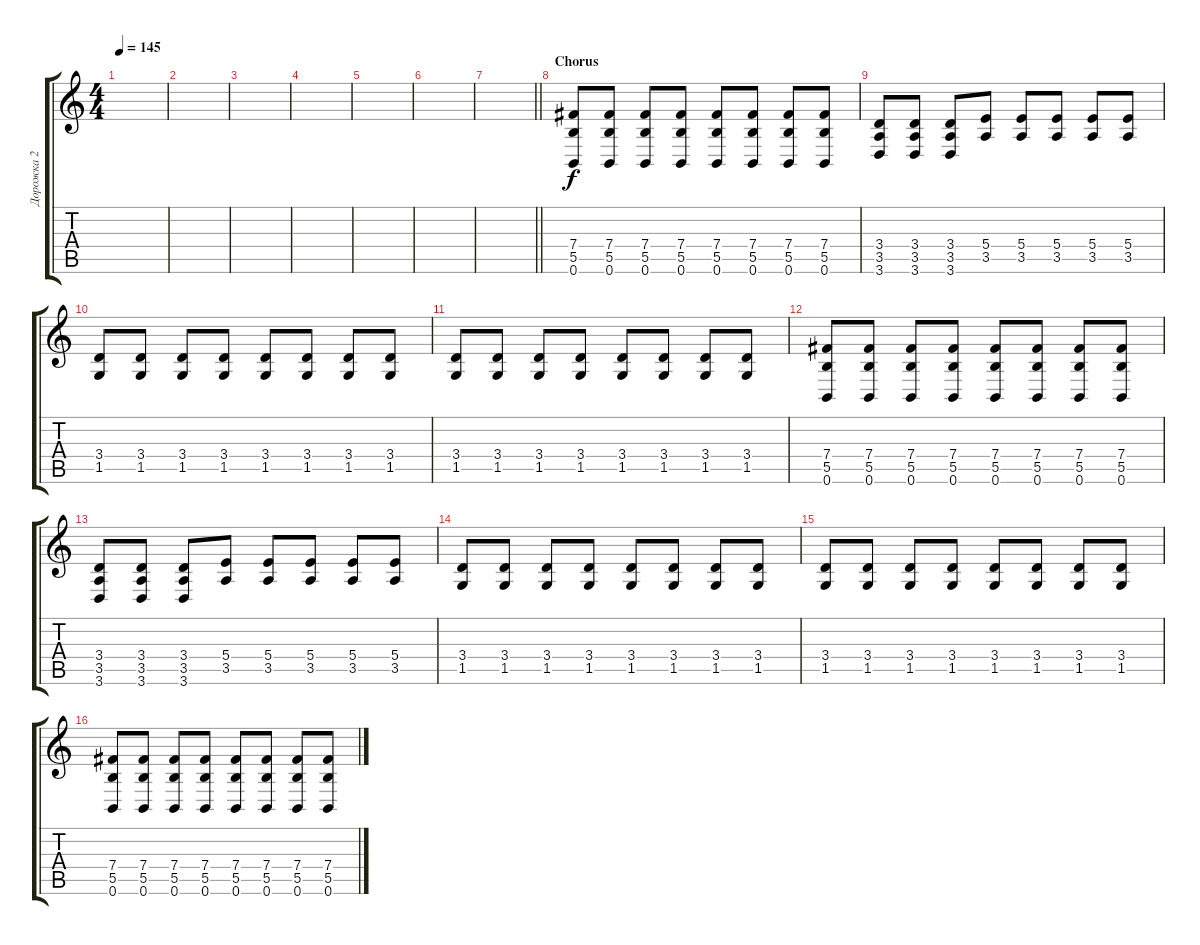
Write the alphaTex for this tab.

\track ("Дорожка 2" "Дорожка 2") {instrument overdrivenguitar}
\staff {score tabs}
\tuning (Db4 Ab3 E3 B2 Gb2 B1) {hide}
\ts (4 4)
\tempo 145
\clef g2
\ks c
|
|
|
|
|
|
\barLineRight lightlight
|
\section ("" "Chorus")
(7.4 5.5 0.6).8 (7.4 5.5 0.6).8 (7.4 5.5 0.6).8 (7.4 5.5 0.6).8 (7.4 5.5 0.6).8 (7.4 5.5 0.6).8 (7.4 5.5 0.6).8 (7.4 5.5 0.6).8 |
(3.4 3.5 3.6).8 (3.4 3.5 3.6).8 (3.4 3.5 3.6).8 (5.4 3.5).8 (5.4 3.5).8 (5.4 3.5).8 (5.4 3.5).8 (5.4 3.5).8 |
(3.4 1.5).8 (3.4 1.5).8 (3.4 1.5).8 (3.4 1.5).8 (3.4 1.5).8 (3.4 1.5).8 (3.4 1.5).8 (3.4 1.5).8 |
(3.4 1.5).8 (3.4 1.5).8 (3.4 1.5).8 (3.4 1.5).8 (3.4 1.5).8 (3.4 1.5).8 (3.4 1.5).8 (3.4 1.5).8 |
(7.4 5.5 0.6).8 (7.4 5.5 0.6).8 (7.4 5.5 0.6).8 (7.4 5.5 0.6).8 (7.4 5.5 0.6).8 (7.4 5.5 0.6).8 (7.4 5.5 0.6).8 (7.4 5.5 0.6).8 |
(3.4 3.5 3.6).8 (3.4 3.5 3.6).8 (3.4 3.5 3.6).8 (5.4 3.5).8 (5.4 3.5).8 (5.4 3.5).8 (5.4 3.5).8 (5.4 3.5).8 |
(3.4 1.5).8 (3.4 1.5).8 (3.4 1.5).8 (3.4 1.5).8 (3.4 1.5).8 (3.4 1.5).8 (3.4 1.5).8 (3.4 1.5).8 |
(3.4 1.5).8 (3.4 1.5).8 (3.4 1.5).8 (3.4 1.5).8 (3.4 1.5).8 (3.4 1.5).8 (3.4 1.5).8 (3.4 1.5).8 |
(7.4 5.5 0.6).8 (7.4 5.5 0.6).8 (7.4 5.5 0.6).8 (7.4 5.5 0.6).8 (7.4 5.5 0.6).8 (7.4 5.5 0.6).8 (7.4 5.5 0.6).8 (7.4 5.5 0.6).8
